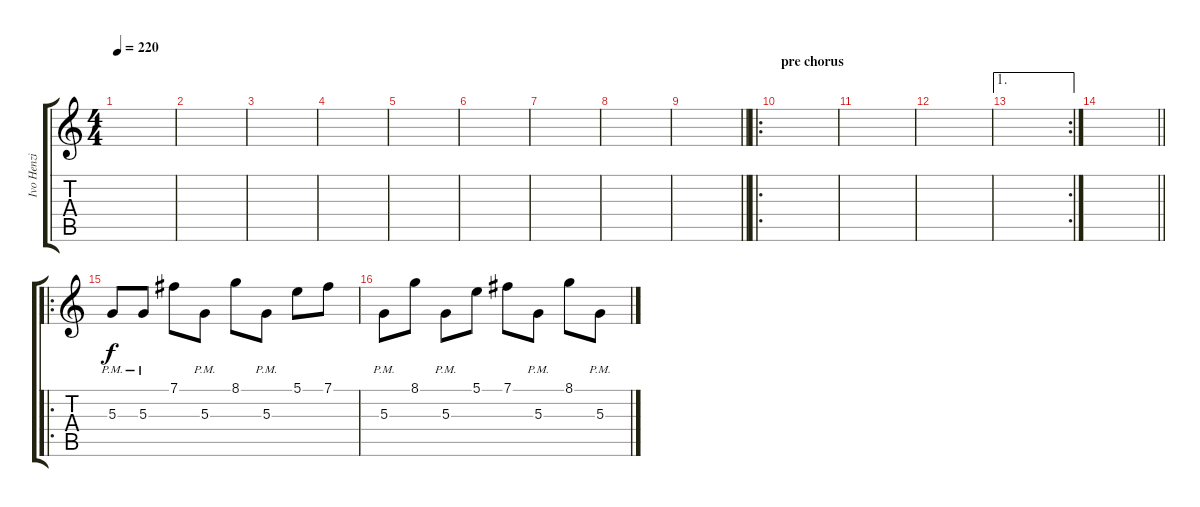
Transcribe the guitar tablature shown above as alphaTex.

\track ("Ivo Henzi Lead" "Ivo Henzi ") {instrument distortionguitar}
\staff {score tabs}
\tuning (B3 Gb3 D3 A2 E2 B1) {hide}
\ts (4 4)
\tempo 220
\clef g2
\ks c
|
|
|
|
|
|
|
|
\barLineRight lightlight
|
\ro
\section ("" "pre chorus")
|
|
|
\ae 1
\rc 2
|
\barLineRight lightlight
|
\ro
\section ("" "")
5.3{pm}.8 5.3{pm}.8 7.1.8 5.3{pm}.8 8.1.8 5.3{pm}.8 5.1.8 7.1.8 |
5.3{pm}.8 8.1.8 5.3{pm}.8 5.1.8 7.1.8 5.3{pm}.8 8.1.8 5.3{pm}.8
